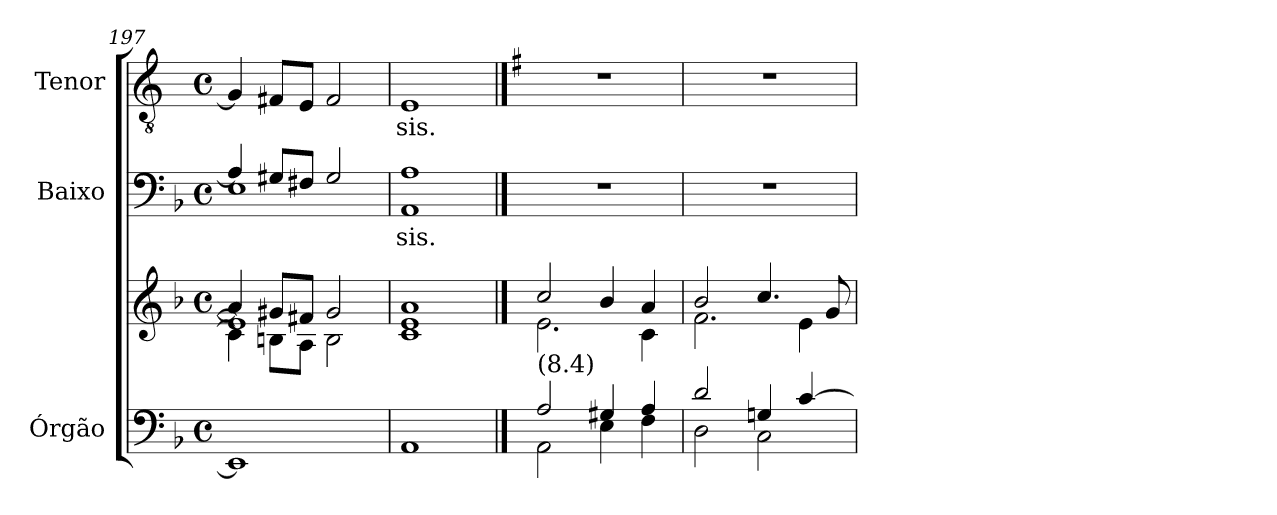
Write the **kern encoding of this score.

**kern	**kern	**kern	**text	**kern	**text
*part3	*part3	*part2	*part2	*part1	*part1
*staff4	*staff3	*staff2	*staff2	*staff1	*staff1
*I"Órgão	*	*I"Baixo	*	*I"Tenor	*
*I'Órg.	*	*	*	*I'Tr.	*
*clefF4	*clefG2	*clefF4	*	*clefGv2	*
*	*	*	*	*ITrd4c7	*
*k[b-]	*k[b-]	*k[b-]	*	*k[b-]	*
*F:	*F:	*F:	*	*F:	*
*M4/4	*M4/4	*M4/4	*	*M4/4	*
*met(c)	*met(c)	*met(c)	*	*met(c)	*
=197	=197	=197	=197	=197	=197
*	*^	*^	*	*	*
*	*	*^	*	*	*	*	*
1EEi]	4ai/]	1ei]	4ci\]	4Ai/]	1Ei	.	4Ci/]	.
.	8g#Xi/L	.	8Bni\L	8G#Xi/L	.	.	8BBni/L	.
.	8f#Xi/J	.	8Ai\J	8F#Xi/J	.	.	8AAi/J	.
.	2g#i/	.	2Bi\	2G#i/	.	.	2BBi/	.
=198	=198	=198	=198	=198	=198	=198	=198	=198
!	!	!	!	!	!	!LO:LY:b:color=#000000	!	!
!	!	!	!	!	!	!	!	!LO:LY:b:color=#000000
1AAi	1ai	1ei	1ci	1Ai	1AAi	-sis.	1AAi	-sis.
*	*v	*v	*v	*	*	*	*	*
*	*	*v	*v	*	*	*
!!LO:PB:g=z
==199	==199	==199	==199	==199	==199
*k[]	*k[]	*k[]	*	*k[]	*
*C:	*C:	*C:	*	*C:	*
*	*MM100	*	*	*MM100	*
*^	*^	*^	*	*	*
*	*	*	*^	*	*	*	*	*
!	!	!LO:TX:b:t=(8.4)	!	!	!	!	!	!	!
*	*	*	*v	*v	*	*	*	*	*
*	*	*	*	*v	*v	*	*	*
2Ai/	2AAi\	2cci/	2.ei\	1r	.	1r	.
4G#Xi/	4Ei\	4bi/	.	.	.	.	.
4Ai/	4Fi\	4ai/	4ci\	.	.	.	.
=200	=200	=200	=200	=200	=200	=200	=200
2di/	2Di\	2bi/	2.fi\	1r	.	1r	.
4Gni/	2Ci\	4.cci/	.	.	.	.	.
[>4ci/	.	.	4ei\	.	.	.	.
.	.	8gi/	.	.	.	.	.
*v	*v	*	*	*	*	*	*
*	*v	*v	*	*	*	*
=	=	=	=	=	=
*-	*-	*-	*-	*-	*-
